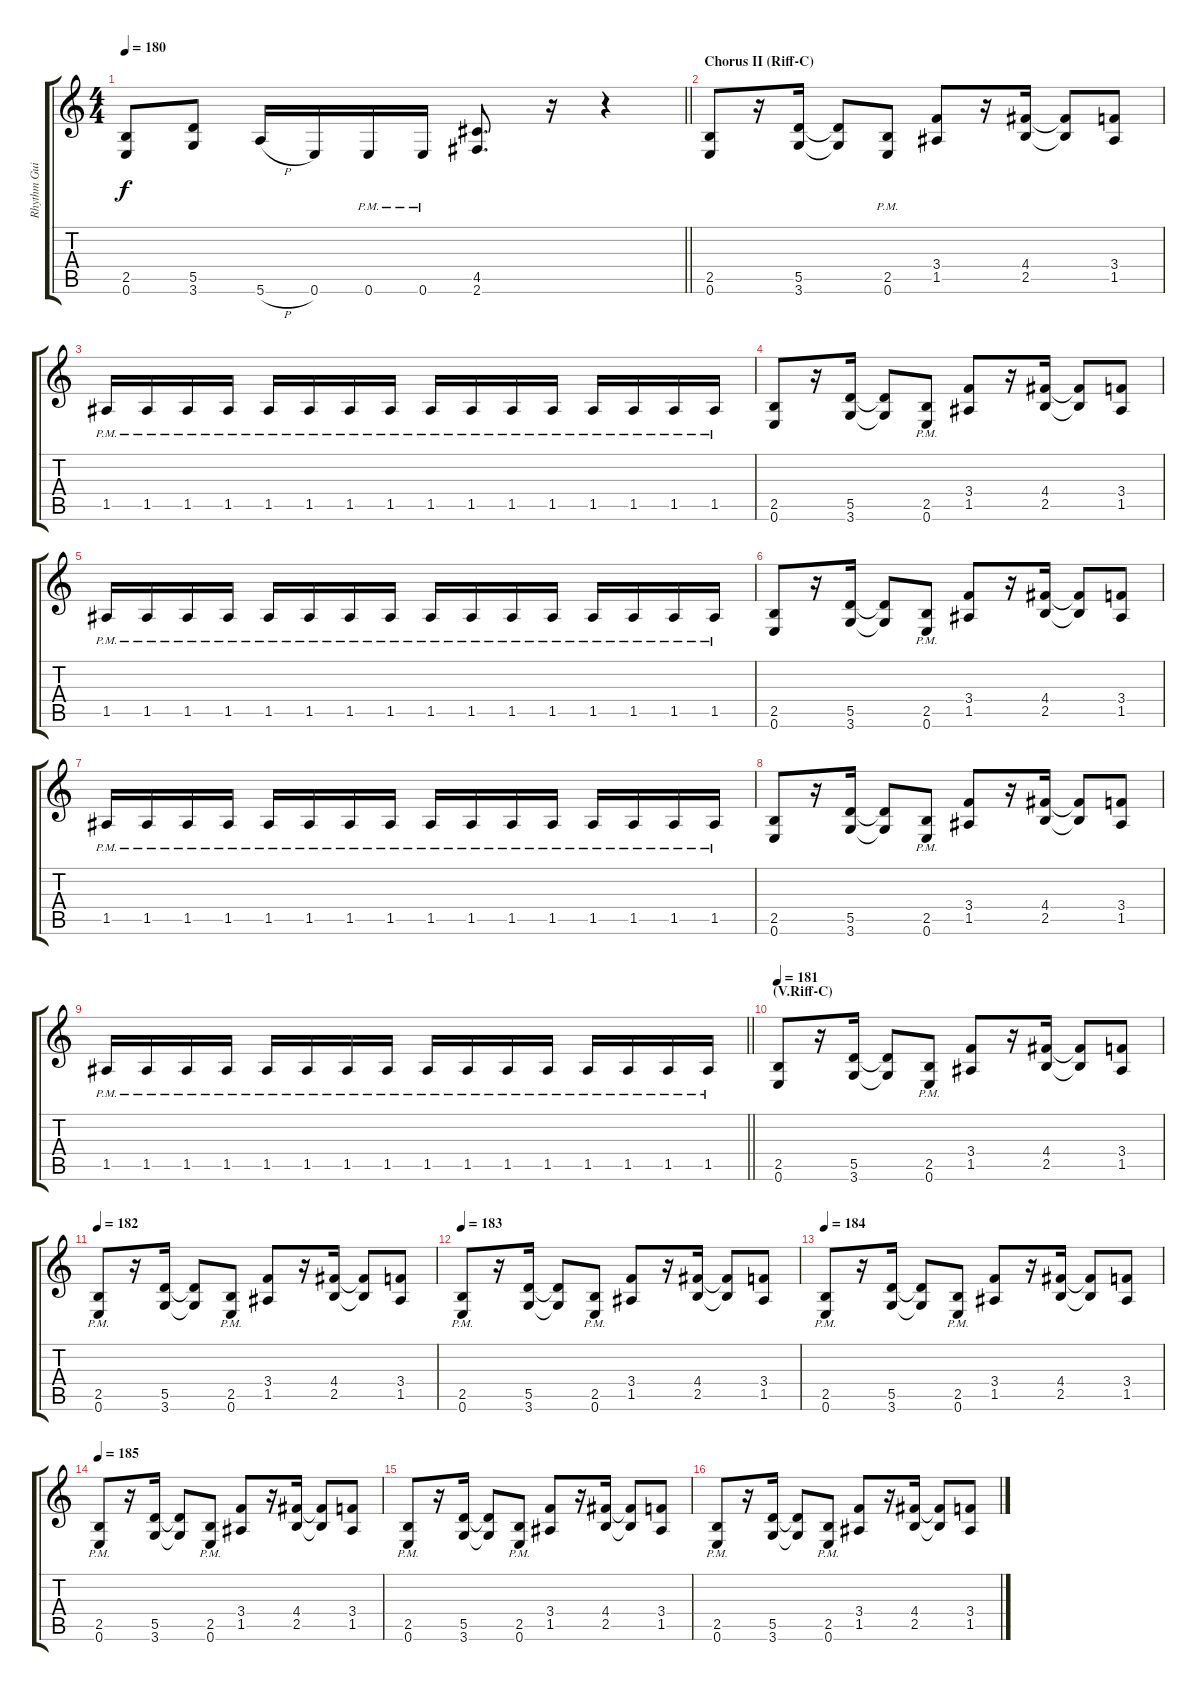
\track ("Rhythm Guitar I" "Rhythm Gui") {instrument distortionguitar}
\staff {score tabs}
\tuning (E4 B3 G3 D3 A2 E2) {hide}
\ts (4 4)
\tempo 180
\clef g2
\barLineRight lightlight
\ks c
(2.5 0.6).8{dy f} (5.5 3.6).8 5.6{h}.16 0.6.16 0.6{pm}.16 0.6{pm}.16 (4.5 2.6).8{d} r.16 r.4 |
\section ("" "Chorus II (Riff-C)")
(2.5 0.6).8 r.16 (5.5 3.6).16 (5.5{t} 3.6{t}).8 (2.5{pm} 0.6{pm}).8 (3.4 1.5).8 r.16 (4.4 2.5).16 (4.4{t} 2.5{t}).8 (3.4 1.5).8 |
1.5{pm}.16 1.5{pm}.16 1.5{pm}.16 1.5{pm}.16 1.5{pm}.16 1.5{pm}.16 1.5{pm}.16 1.5{pm}.16 1.5{pm}.16 1.5{pm}.16 1.5{pm}.16 1.5{pm}.16 1.5{pm}.16 1.5{pm}.16 1.5{pm}.16 1.5{pm}.16 |
(2.5 0.6).8 r.16 (5.5 3.6).16 (5.5{t} 3.6{t}).8 (2.5{pm} 0.6{pm}).8 (3.4 1.5).8 r.16 (4.4 2.5).16 (4.4{t} 2.5{t}).8 (3.4 1.5).8 |
1.5{pm}.16 1.5{pm}.16 1.5{pm}.16 1.5{pm}.16 1.5{pm}.16 1.5{pm}.16 1.5{pm}.16 1.5{pm}.16 1.5{pm}.16 1.5{pm}.16 1.5{pm}.16 1.5{pm}.16 1.5{pm}.16 1.5{pm}.16 1.5{pm}.16 1.5{pm}.16 |
(2.5 0.6).8 r.16 (5.5 3.6).16 (5.5{t} 3.6{t}).8 (2.5{pm} 0.6{pm}).8 (3.4 1.5).8 r.16 (4.4 2.5).16 (4.4{t} 2.5{t}).8 (3.4 1.5).8 |
1.5{pm}.16 1.5{pm}.16 1.5{pm}.16 1.5{pm}.16 1.5{pm}.16 1.5{pm}.16 1.5{pm}.16 1.5{pm}.16 1.5{pm}.16 1.5{pm}.16 1.5{pm}.16 1.5{pm}.16 1.5{pm}.16 1.5{pm}.16 1.5{pm}.16 1.5{pm}.16 |
(2.5 0.6).8 r.16 (5.5 3.6).16 (5.5{t} 3.6{t}).8 (2.5{pm} 0.6{pm}).8 (3.4 1.5).8 r.16 (4.4 2.5).16 (4.4{t} 2.5{t}).8 (3.4 1.5).8 |
\barLineRight lightlight
1.5{pm}.16 1.5{pm}.16 1.5{pm}.16 1.5{pm}.16 1.5{pm}.16 1.5{pm}.16 1.5{pm}.16 1.5{pm}.16 1.5{pm}.16 1.5{pm}.16 1.5{pm}.16 1.5{pm}.16 1.5{pm}.16 1.5{pm}.16 1.5{pm}.16 1.5{pm}.16 |
\section ("" "(V.Riff-C)")
\tempo 181
(2.5 0.6).8 r.16 (5.5 3.6).16 (5.5{t} 3.6{t}).8 (2.5{pm} 0.6{pm}).8 (3.4 1.5).8 r.16 (4.4 2.5).16 (4.4{t} 2.5{t}).8 (3.4 1.5).8 |
\tempo 182
(2.5{pm} 0.6{pm}).8 r.16 (5.5 3.6).16 (5.5{t} 3.6{t}).8 (2.5{pm} 0.6{pm}).8 (3.4 1.5).8 r.16 (4.4 2.5).16 (4.4{t} 2.5{t}).8 (3.4 1.5).8 |
\tempo 183
(2.5{pm} 0.6{pm}).8 r.16 (5.5 3.6).16 (5.5{t} 3.6{t}).8 (2.5{pm} 0.6{pm}).8 (3.4 1.5).8 r.16 (4.4 2.5).16 (4.4{t} 2.5{t}).8 (3.4 1.5).8 |
\tempo 184
(2.5{pm} 0.6{pm}).8 r.16 (5.5 3.6).16 (5.5{t} 3.6{t}).8 (2.5{pm} 0.6{pm}).8 (3.4 1.5).8 r.16 (4.4 2.5).16 (4.4{t} 2.5{t}).8 (3.4 1.5).8 |
\tempo 185
(2.5{pm} 0.6{pm}).8 r.16 (5.5 3.6).16 (5.5{t} 3.6{t}).8 (2.5{pm} 0.6{pm}).8 (3.4 1.5).8 r.16 (4.4 2.5).16 (4.4{t} 2.5{t}).8 (3.4 1.5).8 |
(2.5{pm} 0.6{pm}).8 r.16 (5.5 3.6).16 (5.5{t} 3.6{t}).8 (2.5{pm} 0.6{pm}).8 (3.4 1.5).8 r.16 (4.4 2.5).16 (4.4{t} 2.5{t}).8 (3.4 1.5).8 |
(2.5{pm} 0.6{pm}).8 r.16 (5.5 3.6).16 (5.5{t} 3.6{t}).8 (2.5{pm} 0.6{pm}).8 (3.4 1.5).8 r.16 (4.4 2.5).16 (4.4{t} 2.5{t}).8 (3.4 1.5).8
